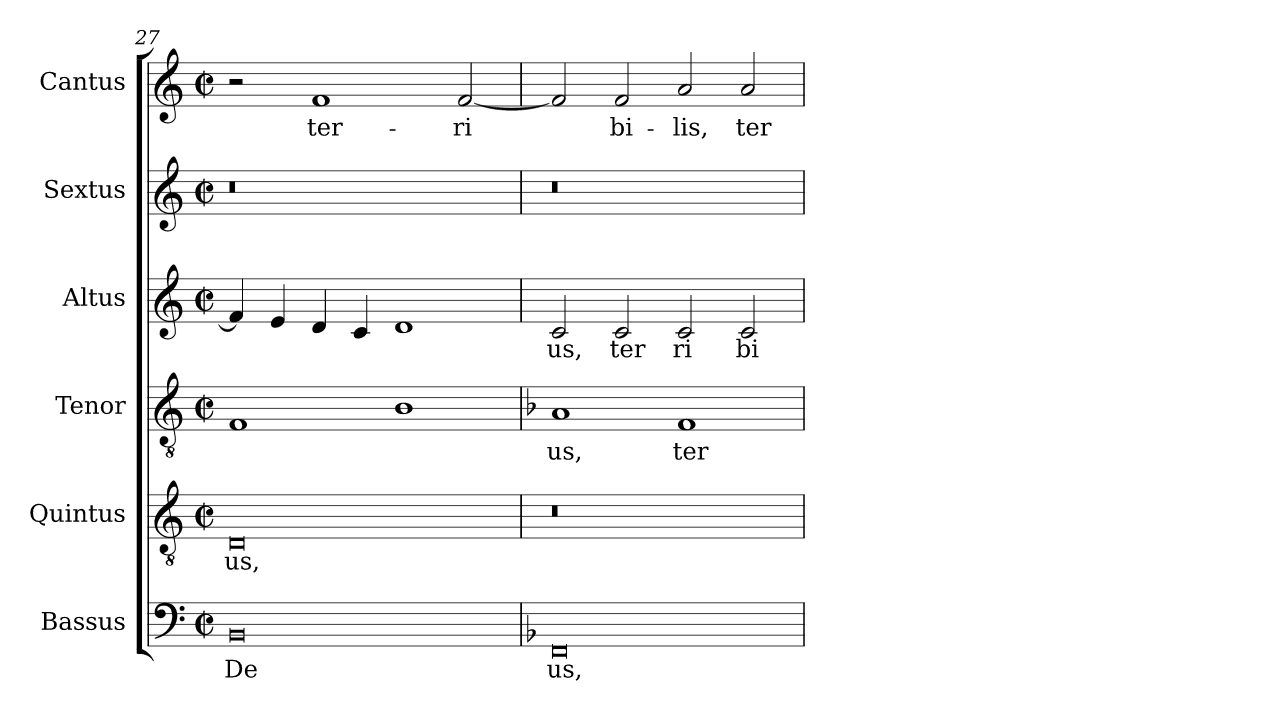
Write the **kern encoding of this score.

**kern	**text	**kern	**text	**kern	**text	**kern	**text	**kern	**kern	**text
*part6	*part6	*part5	*part5	*part4	*part4	*part3	*part3	*part2	*part1	*part1
*staff6	*staff6	*staff5	*staff5	*staff4	*staff4	*staff3	*staff3	*staff2	*staff1	*staff1
*I"Bassus	*	*I"Quintus	*	*I"Tenor	*	*I"Altus	*	*I"Sextus	*I"Cantus	*
*clefF4	*	*clefGv2	*	*clefGv2	*	*clefG2	*	*clefG2	*clefG2	*
*k[]	*	*k[]	*	*k[]	*	*k[]	*	*k[]	*k[]	*
*C:	*	*C:	*	*C:	*	*C:	*	*C:	*C:	*
*M2/2	*	*M2/2	*	*M2/2	*	*M2/2	*	*M2/2	*M2/2	*
*met(c|)	*	*met(c|)	*	*met(c|)	*	*met(c|)	*	*met(c|)	*met(c|)	*
=27	=27	=27	=27	=27	=27	=27	=27	=27	=27	=27
!	!LO:LY:b	!	!LO:LY:b:cj	!	!LO:LY:b:cj	!	!LO:LY:b:cj	!	!	!
0BB	De	0D	-us,	1F	.	4f/]	.	0r	2r	.
!	!	!	!	!	!	!	!LO:LY:b:cj	!	!	!
.	.	.	.	.	.	4e/	.	.	.	.
!	!	!	!	!	!	!	!LO:LY:b:cj	!	!	!LO:LY:b:cj
.	.	.	.	.	.	4d/	.	.	1f	ter-
!	!	!	!	!	!	!	!LO:LY:b:cj	!	!	!
.	.	.	.	.	.	4c/	.	.	.	.
!	!	!	!	!	!LO:LY:b:cj	!	!LO:LY:b:cj	!	!	!
.	.	.	.	1B	.	1d	.	.	.	.
!	!	!	!	!	!	!	!	!	!	!LO:LY:b:cj
.	.	.	.	.	.	.	.	.	[<2f/	-ri-
=28	=28	=28	=28	=28	=28	=28	=28	=28	=28	=28
*k[b-]	*	*	*	*k[b-]	*	*	*	*	*	*
*F:	*	*	*	*F:	*	*	*	*	*	*
!	!LO:LY:b	!	!	!	!LO:LY:b:cj	!	!LO:LY:b:cj	!	!	!LO:LY:b:cj
0FF	us,	0r	.	1A	us,	2c/	us,	0r	2f/]	--
!	!	!	!	!	!	!	!LO:LY:b:cj	!	!	!LO:LY:b:cj
.	.	.	.	.	.	2c/	ter	.	2f/	-bi-
!	!	!	!	!	!LO:LY:b:cj	!	!LO:LY:b:cj	!	!	!LO:LY:b:cj
.	.	.	.	1F	ter	2c/	ri	.	2a/	-lis,
!	!	!	!	!	!	!	!LO:LY:b:cj	!	!	!LO:LY:b:cj
.	.	.	.	.	.	2c/	bi	.	2a/	ter-
=	=	=	=	=	=	=	=	=	=	=
*-	*-	*-	*-	*-	*-	*-	*-	*-	*-	*-
